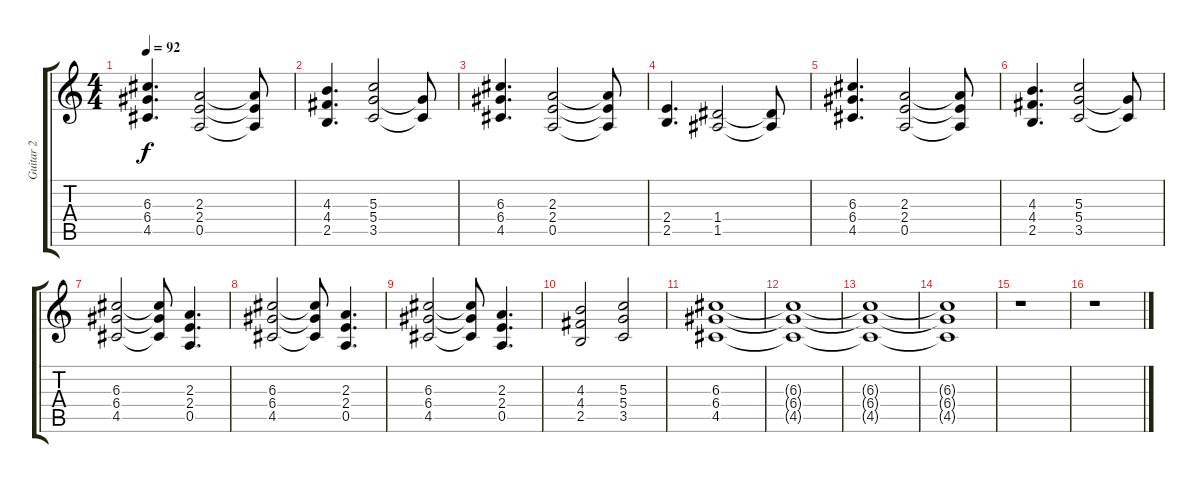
\track ("Guitar 2" "Guitar 2") {instrument distortionguitar}
\staff {score tabs}
\tuning (E4 B3 G3 D3 A2 E2) {hide}
\ts (4 4)
\tempo 92
\clef g2
\ks c
(6.3 6.4 4.5).4{d dy f} (2.3 2.4 0.5).2 (2.3{t} 2.4{t} 0.5{t}).8 |
(4.3 4.4 2.5).4{d} (5.3 5.4 3.5).2 (5.4{t} 3.5{t}).8 |
(6.3 6.4 4.5).4{d} (2.3 2.4 0.5).2 (2.3{t} 2.4{t} 0.5{t}).8 |
(2.4 2.5).4{d} (1.4 1.5).2 (1.4{t} 1.5{t}).8 |
(6.3 6.4 4.5).4{d} (2.3 2.4 0.5).2 (2.3{t} 2.4{t} 0.5{t}).8 |
(4.3 4.4 2.5).4{d} (5.3 5.4 3.5).2 (5.4{t} 3.5{t}).8 |
(6.3 6.4 4.5).2 (6.3{t} 6.4{t} 4.5{t}).8 (2.3 2.4 0.5).4{d} |
(6.3 6.4 4.5).2 (6.3{t} 6.4{t} 4.5{t}).8 (2.3 2.4 0.5).4{d} |
(6.3 6.4 4.5).2 (6.3{t} 6.4{t} 4.5{t}).8 (2.3 2.4 0.5).4{d} |
(4.3 4.4 2.5).2 (5.3 5.4 3.5).2 |
(6.3 6.4 4.5).1{volume 6} |
(6.3{t} 6.4{t} 4.5{t}).1 |
(6.3{t} 6.4{t} 4.5{t}).1 |
(6.3{t} 6.4{t} 4.5{t}).1 |
r.1 |
r.1
